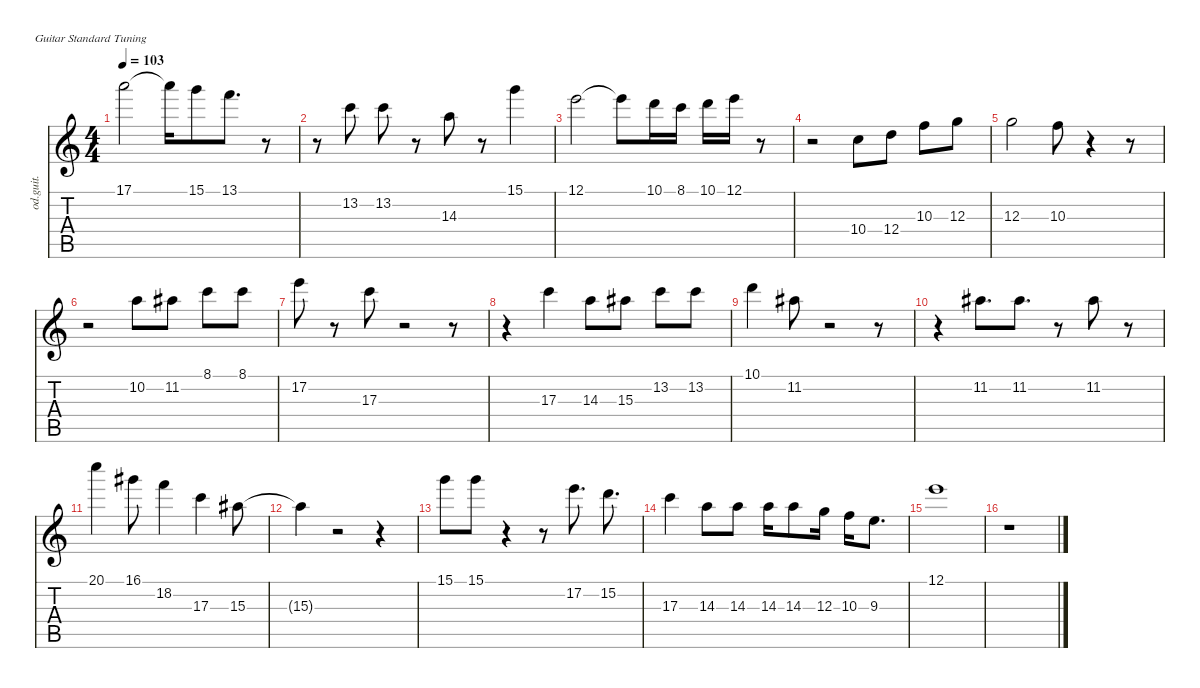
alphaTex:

\defaultSystemsLayout 4
\hideDynamics
\bracketExtendMode nobrackets
\otherSystemsTrackNameOrientation horizontal
\track ("Melody" "od.guit.") {instrument overdrivenguitar}
\staff {score tabs}
\tuning (E4 B3 G3 D3 A2 E2)
\ts (4 4)
\tempo 103
\clef g2
\ks c
17.1.2{dy f beam Down} 17.1{t}.16{beam Down} 15.1.8{beam Down} 13.1.8{d beam Down} r.8{beam Down} |
r.8{beam Down} 13.2.8{beam Down} 13.2.8{beam Down} r.8{beam Down} 14.3.8{beam Down} r.8{beam Down} 15.1.4{beam Down} |
12.1.2{beam Down} 12.1{t}.8{beam Down} 10.1.16{beam Down} 8.1.16{beam Down} 10.1.16{beam Down} 12.1.16{beam Down} r.8{beam Down} |
r.2{beam Down} 10.4.8{beam Down} 12.4.8{beam Down} 10.3.8{beam Down} 12.3.8{beam Down} |
12.3.2{beam Down} 10.3.8{beam Down} r.4{beam Down} r.8{beam Down} |
r.2{beam Down} 10.2.8{beam Down} 11.2{acc #}.8{beam Down} 8.1.8{beam Down} 8.1.8{beam Down} |
17.2.8{beam Down} r.8{beam Down} 17.3.8{beam Down} r.2{beam Down} r.8{beam Down} |
r.4{beam Down} 17.3.4{beam Down} 14.3.8{beam Down} 15.3{acc #}.8{beam Down} 13.2.8{beam Down} 13.2.8{beam Down} |
10.1.4{beam Down} 11.2{acc #}.8{beam Down} r.2{beam Down} r.8{beam Down} |
r.4{beam Down} 11.2{acc #}.8{d beam Down} 11.2{acc #}.8{d beam Down} r.8{beam Down} 11.2{acc #}.8{beam Down} r.8{beam Down} |
20.1.4{beam Down} 16.1{acc #}.8{beam Down} 18.2.4{beam Down} 17.3.4{beam Down} 15.3{acc #}.8{beam Down} |
15.3{t acc #}.4{beam Down} r.2{beam Down} r.4{beam Down} |
15.1.8{beam Down} 15.1.8{beam Down} r.4{beam Down} r.8{beam Down} 17.2.8{d beam Down} 15.2.8{d beam Down} |
17.3.4{beam Down} 14.3.8{beam Down} 14.3.8{beam Down} 14.3.16{beam Down} 14.3.8{beam Down} 12.3.16{beam Down} 10.3.16{beam Down} 9.3.8{d beam Down} |
12.1.1{beam Down} |
r.1{beam Down}
